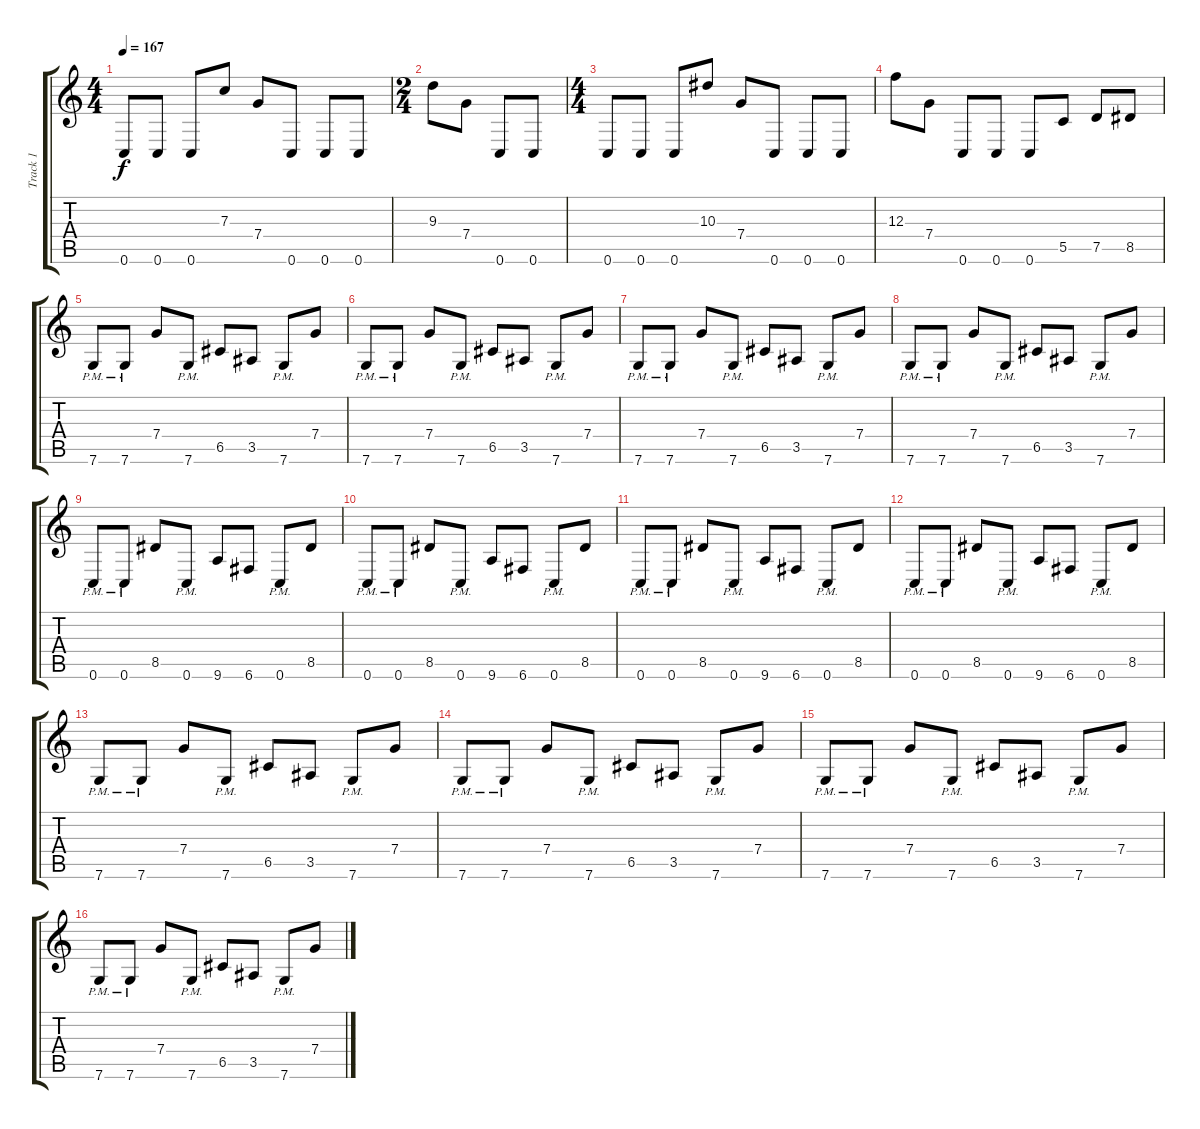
\track ("Track 1" "Track 1") {instrument distortionguitar}
\staff {score tabs}
\tuning (D4 A3 F3 C3 G2 C2) {hide}
\ts (4 4)
\tempo 167
\clef g2
\ks c
0.6.8{dy f} 0.6.8 0.6.8 7.3.8 7.4.8 0.6.8 0.6.8 0.6.8 |
\ts (2 4)
9.3.8 7.4.8 0.6.8 0.6.8 |
\ts (4 4)
0.6.8 0.6.8 0.6.8 10.3.8 7.4.8 0.6.8 0.6.8 0.6.8 |
12.3.8 7.4.8 0.6.8 0.6.8 0.6.8 5.5.8 7.5.8 8.5.8 |
7.6{pm}.8 7.6{pm}.8 7.4.8 7.6{pm}.8 6.5.8 3.5.8 7.6{pm}.8 7.4.8 |
7.6{pm}.8 7.6{pm}.8 7.4.8 7.6{pm}.8 6.5.8 3.5.8 7.6{pm}.8 7.4.8 |
7.6{pm}.8 7.6{pm}.8 7.4.8 7.6{pm}.8 6.5.8 3.5.8 7.6{pm}.8 7.4.8 |
7.6{pm}.8 7.6{pm}.8 7.4.8 7.6{pm}.8 6.5.8 3.5.8 7.6{pm}.8 7.4.8 |
0.6{pm}.8 0.6{pm}.8 8.5.8 0.6{pm}.8 9.6.8 6.6.8 0.6{pm}.8 8.5.8 |
0.6{pm}.8 0.6{pm}.8 8.5.8 0.6{pm}.8 9.6.8 6.6.8 0.6{pm}.8 8.5.8 |
0.6{pm}.8 0.6{pm}.8 8.5.8 0.6{pm}.8 9.6.8 6.6.8 0.6{pm}.8 8.5.8 |
0.6{pm}.8 0.6{pm}.8 8.5.8 0.6{pm}.8 9.6.8 6.6.8 0.6{pm}.8 8.5.8 |
7.6{pm}.8 7.6{pm}.8 7.4.8 7.6{pm}.8 6.5.8 3.5.8 7.6{pm}.8 7.4.8 |
7.6{pm}.8 7.6{pm}.8 7.4.8 7.6{pm}.8 6.5.8 3.5.8 7.6{pm}.8 7.4.8 |
7.6{pm}.8 7.6{pm}.8 7.4.8 7.6{pm}.8 6.5.8 3.5.8 7.6{pm}.8 7.4.8 |
7.6{pm}.8 7.6{pm}.8 7.4.8 7.6{pm}.8 6.5.8 3.5.8 7.6{pm}.8 7.4.8
